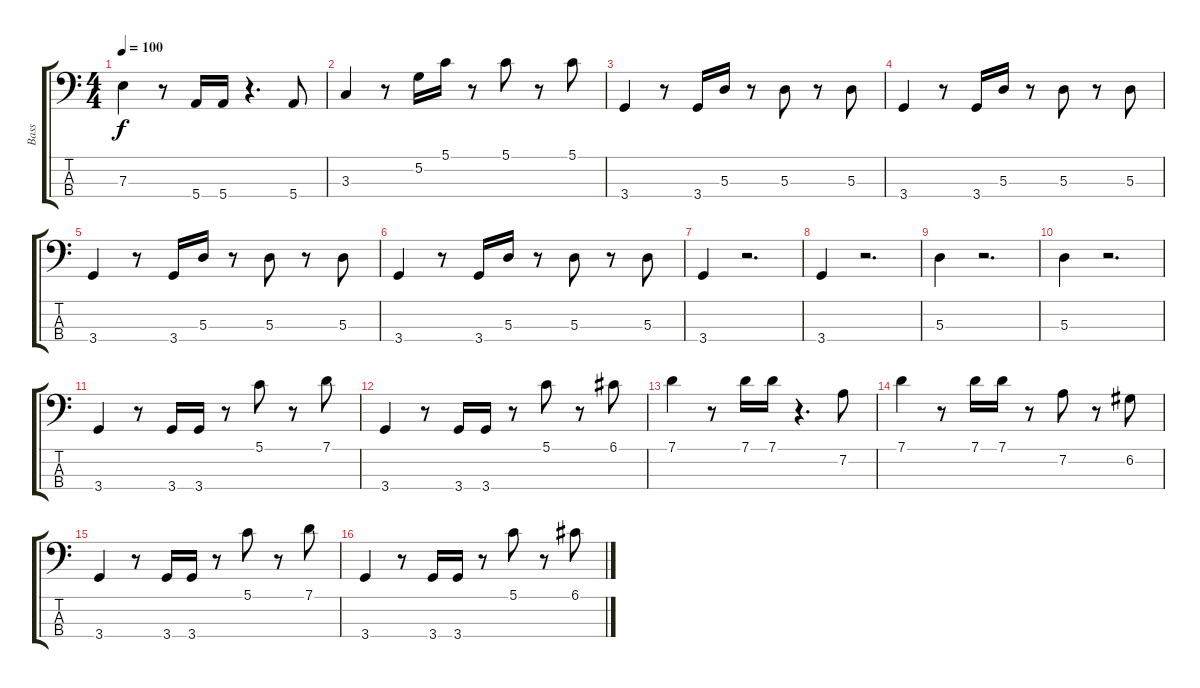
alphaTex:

\track ("Bass" "Bass") {instrument electricbassfinger}
\staff {score tabs}
\tuning (G2 D2 A1 E1) {hide}
\ts (4 4)
\tempo 100
\clef f4
\ks c
7.3.4{dy f} r.8 5.4.16 5.4.16 r.4{d} 5.4.8 |
3.3.4 r.8 5.2.16 5.1.16 r.8 5.1.8 r.8 5.1.8 |
3.4.4 r.8 3.4.16 5.3.16 r.8 5.3.8 r.8 5.3.8 |
3.4.4 r.8 3.4.16 5.3.16 r.8 5.3.8 r.8 5.3.8 |
3.4.4 r.8 3.4.16 5.3.16 r.8 5.3.8 r.8 5.3.8 |
3.4.4 r.8 3.4.16 5.3.16 r.8 5.3.8 r.8 5.3.8 |
3.4.4 r.2{d} |
3.4.4 r.2{d} |
5.3.4 r.2{d} |
5.3.4 r.2{d} |
3.4.4 r.8 3.4.16 3.4.16 r.8 5.1.8 r.8 7.1.8 |
3.4.4 r.8 3.4.16 3.4.16 r.8 5.1.8 r.8 6.1.8 |
7.1.4 r.8 7.1.16 7.1.16 r.4{d} 7.2.8 |
7.1.4 r.8 7.1.16 7.1.16 r.8 7.2.8 r.8 6.2.8 |
3.4.4 r.8 3.4.16 3.4.16 r.8 5.1.8 r.8 7.1.8 |
3.4.4 r.8 3.4.16 3.4.16 r.8 5.1.8 r.8 6.1.8
